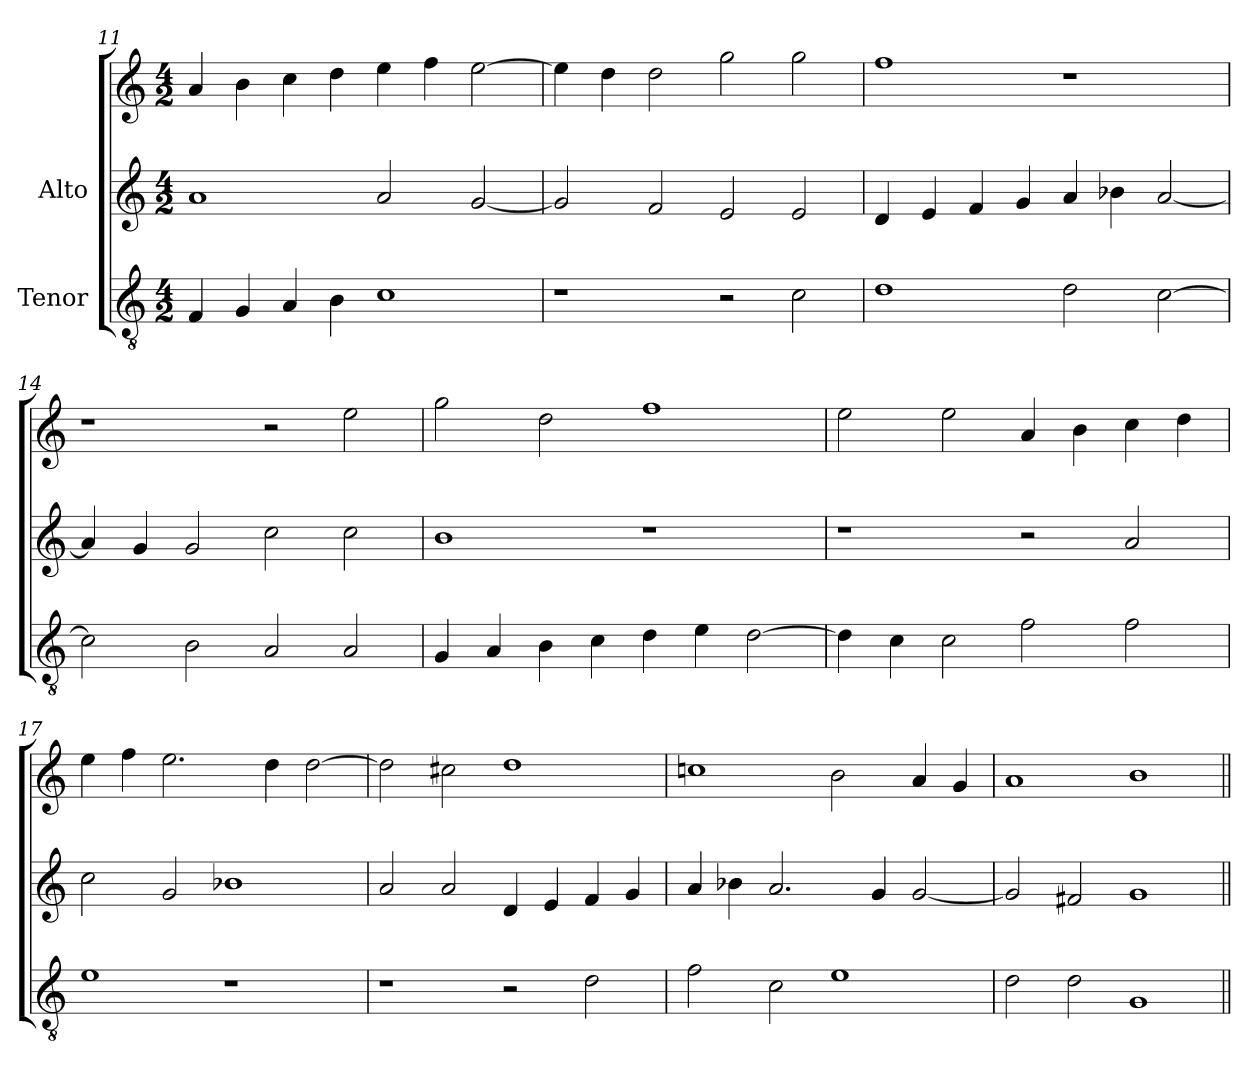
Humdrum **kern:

**kern	**kern	**kern
*part3	*part2	*part1
*staff3	*staff2	*staff1
*I"Tenor	*I"Alto	*
*clefGv2	*clefG2	*clefG2
*k[]	*k[]	*k[]
*C:	*C:	*C:
*M4/2	*M4/2	*M4/2
=11	=11	=11
4F/	1a/	4a/
4G/	.	4b\
4A/	.	4cc\
4B\	.	4dd\
1c\	2a/	4ee\
.	.	4ff\
.	[2g/	[2ee\
=12	=12	=12
1r	2g/]	4ee\]
.	.	4dd\
.	2f/	2dd\
2r	2e/	2gg\
2c\	2e/	2gg\
!!LO:PB:g=z
=13	=13	=13
1d\	4d/	1ff\
.	4e/	.
.	4f/	.
.	4g/	.
2d\	4a/	1r
.	4b-X\	.
[2c\	[2a/	.
=14	=14	=14
2c\]	4a/]	1r
.	4g/	.
2B\	2g/	.
2A/	2cc\	2r
2A/	2cc\	2ee\
=15	=15	=15
4G/	1b\	2gg\
4A/	.	.
4B\	.	2dd\
4c\	.	.
4d\	1r	1ff\
4e\	.	.
[2d\	.	.
=16	=16	=16
4d\]	1r	2ee\
4c\	.	.
2c\	.	2ee\
2f\	2r	4a/
.	.	4b\
2f\	2a/	4cc\
.	.	4dd\
!!LO:LB:g=z
=17	=17	=17
1e\	2cc\	4ee\
.	.	4ff\
.	2g/	2.ee\
1r	1b-X\	.
.	.	4dd\
.	.	[2dd\
=18	=18	=18
1r	2a/	2dd\]
.	2a/	2cc#X\
2r	4d/	1dd\
.	4e/	.
2d\	4f/	.
.	4g/	.
=19	=19	=19
2f\	4a/	1ccn\
.	4b-X\	.
2c\	2.a/	.
1e\	.	2b\
.	4g/	.
.	[2g/	4a/
.	.	4g/
=20	=20	=20
2d\	2g/]	1a/
2d\	2f#X/	.
1G/	1g/	1b\
=||	=||	=||
*-	*-	*-
